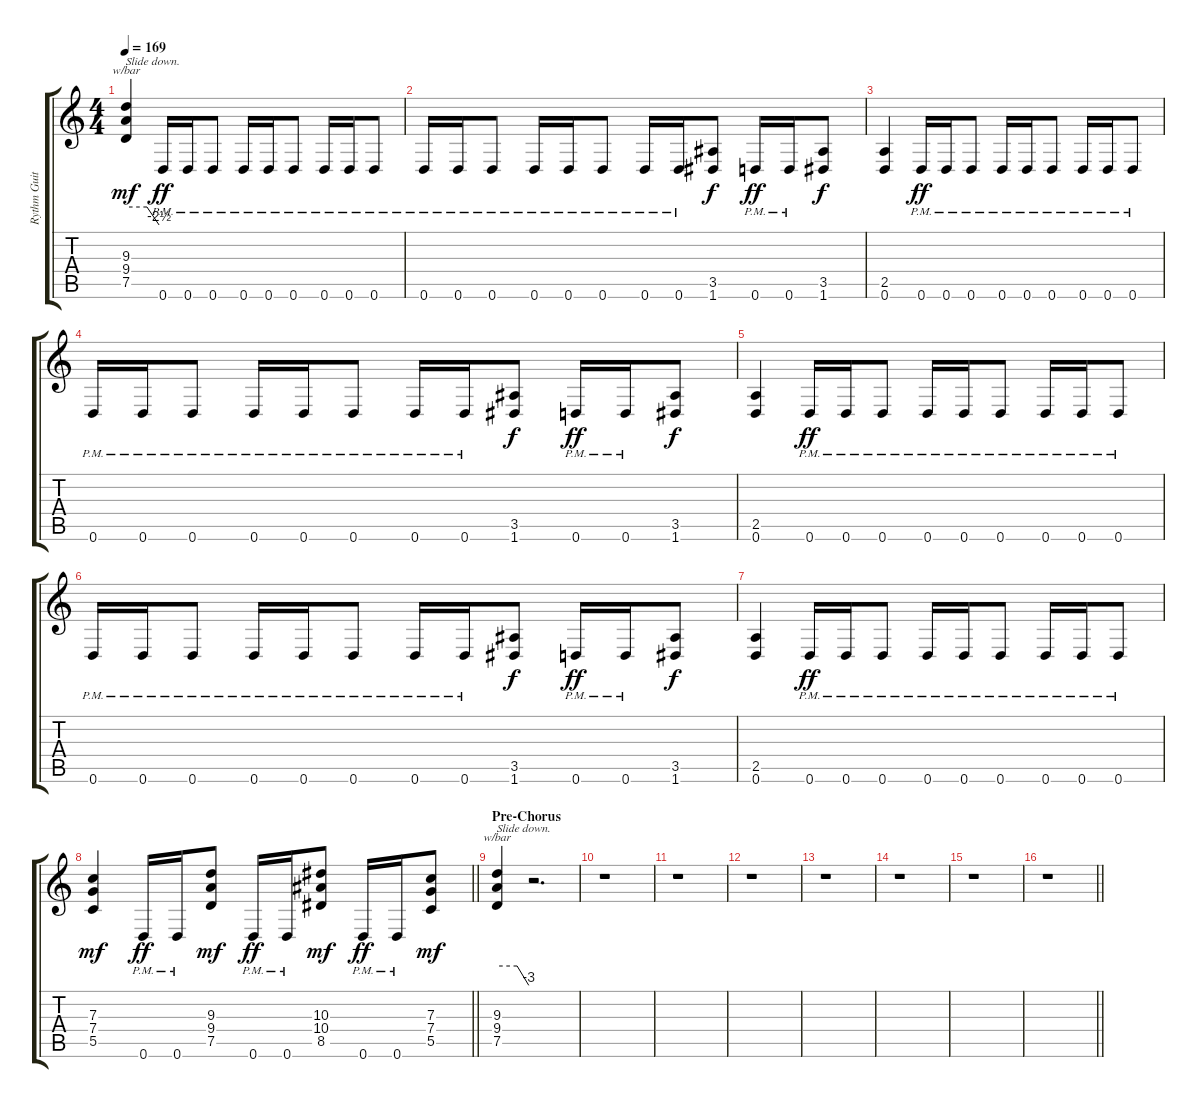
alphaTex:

\track ("Rythm Guitar 1" "Rythm Guit") {instrument distortionguitar}
\staff {score tabs}
\tuning (D4 A3 F3 C3 G2 D2) {hide}
\ts (4 4)
\tempo 169
\clef g2
\ks c
(9.3 9.4 7.5).4{tbe (custom default 0 0 38 0 60 -10) txt "Slide down." dy mf} 0.6{pm}.16{dy ff} 0.6{pm}.16 0.6{pm}.8 0.6{pm}.16 0.6{pm}.16 0.6{pm}.8 0.6{pm}.16 0.6{pm}.16 0.6{pm}.8 |
0.6{pm}.16 0.6{pm}.16 0.6{pm}.8 0.6{pm}.16 0.6{pm}.16 0.6{pm}.8 0.6{pm}.16 0.6{pm}.16 (3.5 1.6).8{dy f} 0.6{pm}.16{dy ff} 0.6{pm}.16 (3.5 1.6).8{dy f} |
(2.5 0.6).4 0.6{pm}.16{dy ff} 0.6{pm}.16 0.6{pm}.8 0.6{pm}.16 0.6{pm}.16 0.6{pm}.8 0.6{pm}.16 0.6{pm}.16 0.6{pm}.8 |
0.6{pm}.16 0.6{pm}.16 0.6{pm}.8 0.6{pm}.16 0.6{pm}.16 0.6{pm}.8 0.6{pm}.16 0.6{pm}.16 (3.5 1.6).8{dy f} 0.6{pm}.16{dy ff} 0.6{pm}.16 (3.5 1.6).8{dy f} |
(2.5 0.6).4 0.6{pm}.16{dy ff} 0.6{pm}.16 0.6{pm}.8 0.6{pm}.16 0.6{pm}.16 0.6{pm}.8 0.6{pm}.16 0.6{pm}.16 0.6{pm}.8 |
0.6{pm}.16 0.6{pm}.16 0.6{pm}.8 0.6{pm}.16 0.6{pm}.16 0.6{pm}.8 0.6{pm}.16 0.6{pm}.16 (3.5 1.6).8{dy f} 0.6{pm}.16{dy ff} 0.6{pm}.16 (3.5 1.6).8{dy f} |
(2.5 0.6).4 0.6{pm}.16{dy ff} 0.6{pm}.16 0.6{pm}.8 0.6{pm}.16 0.6{pm}.16 0.6{pm}.8 0.6{pm}.16 0.6{pm}.16 0.6{pm}.8 |
\barLineRight lightlight
(7.3 7.4 5.5).4{dy mf} 0.6{pm}.16{dy ff} 0.6{pm}.16 (9.3 9.4 7.5).8{dy mf} 0.6{pm}.16{dy ff} 0.6{pm}.16 (10.3 10.4 8.5).8{dy mf} 0.6{pm}.16{dy ff} 0.6{pm}.16 (7.3 7.4 5.5).8{dy mf} |
\section ("" "Pre-Chorus")
(9.3 9.4 7.5).4{tbe (custom default 0 0 38 0 60 -12) txt "Slide down."} r.2{d} |
r.1 |
r.1 |
r.1 |
r.1 |
r.1 |
r.1 |
\barLineRight lightlight
r.1
